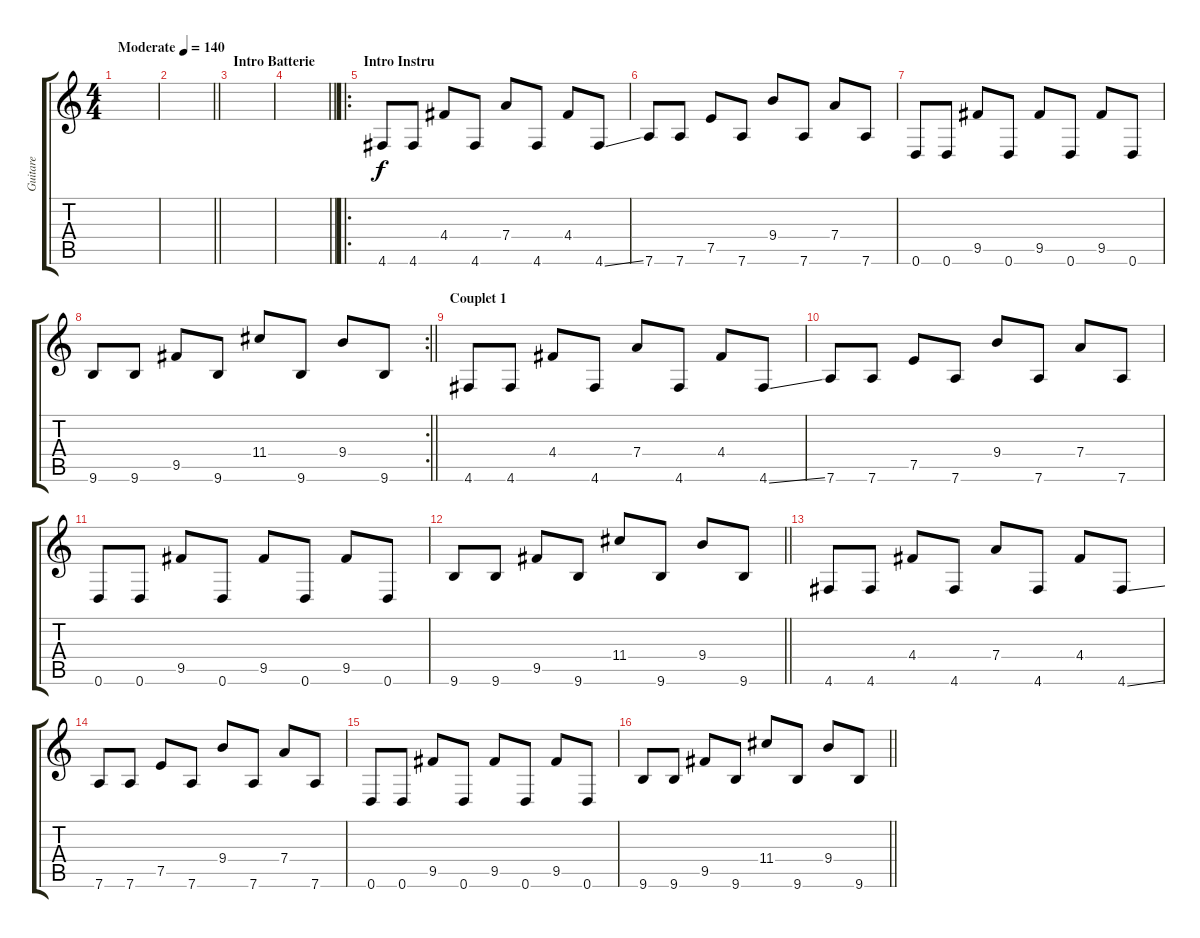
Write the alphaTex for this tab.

\track ("Guitare" "Guitare") {instrument overdrivenguitar}
\staff {score tabs}
\tuning (E4 B3 G3 D3 A2 D2) {hide}
\ts (4 4)
\tempo (140 "Moderate")
\clef g2
\ks c
|
\barLineRight lightlight
|
\section ("" "Intro Batterie")
|
\barLineRight lightlight
|
\ro
\section ("" "Intro Instru")
4.6.8 4.6.8 4.4.8 4.6.8 7.4.8 4.6.8 4.4.8 4.6{ss}.8 |
7.6.8 7.6.8 7.5.8 7.6.8 9.4.8 7.6.8 7.4.8 7.6.8 |
0.6.8 0.6.8 9.5.8 0.6.8 9.5.8 0.6.8 9.5.8 0.6.8 |
\rc 2
\barLineRight lightlight
9.6.8 9.6.8 9.5.8 9.6.8 11.4.8 9.6.8 9.4.8 9.6.8 |
\section ("" "Couplet 1")
4.6.8 4.6.8 4.4.8 4.6.8 7.4.8 4.6.8 4.4.8 4.6{ss}.8 |
7.6.8 7.6.8 7.5.8 7.6.8 9.4.8 7.6.8 7.4.8 7.6.8 |
0.6.8 0.6.8 9.5.8 0.6.8 9.5.8 0.6.8 9.5.8 0.6.8 |
\barLineRight lightlight
9.6.8 9.6.8 9.5.8 9.6.8 11.4.8 9.6.8 9.4.8 9.6.8 |
4.6.8 4.6.8 4.4.8 4.6.8 7.4.8 4.6.8 4.4.8 4.6{ss}.8 |
7.6.8 7.6.8 7.5.8 7.6.8 9.4.8 7.6.8 7.4.8 7.6.8 |
0.6.8 0.6.8 9.5.8 0.6.8 9.5.8 0.6.8 9.5.8 0.6.8 |
\barLineRight lightlight
9.6.8 9.6.8 9.5.8 9.6.8 11.4.8 9.6.8 9.4.8 9.6.8
